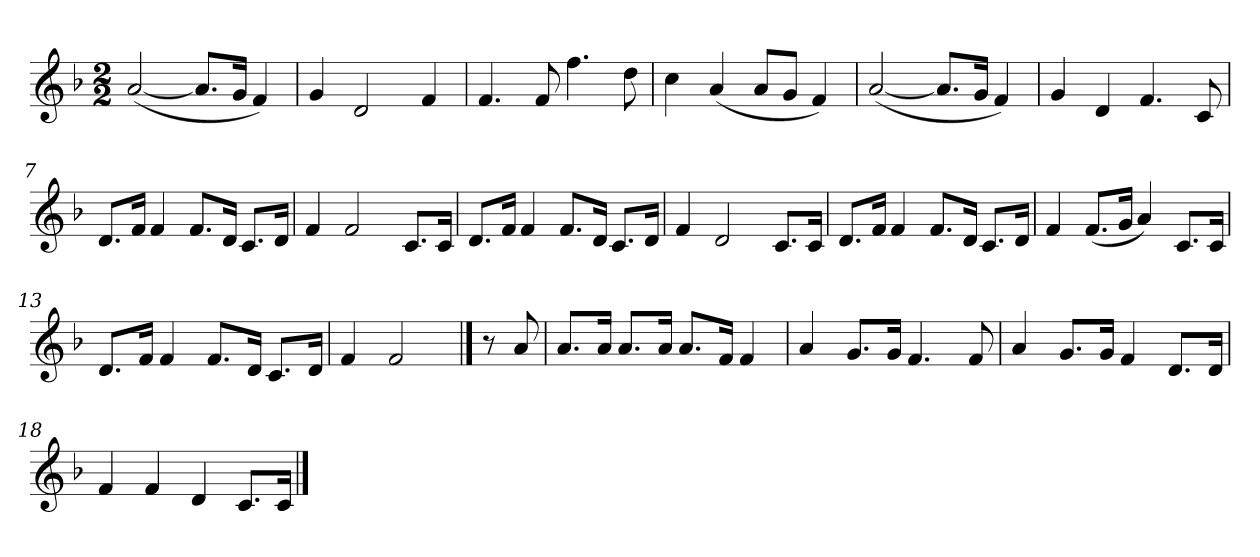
**kern
*part1
*staff1
*clefG2
*k[b-]
*M2/2
*MM112
=1
([2a/
8.a/L]
16g/Jk
4f/)
=2
4g/
2d/
4f/
=3
4.f/
8f/
4.ff\
8dd\
=4
4cc\
(4a/
8a/L
8g/J
4f/)
=5
([2a/
8.a/L]
16g/Jk
4f/)
=6
4g/
4d/
4.f/
8c/
=7
8.d/L
16f/Jk
4f/
8.f/L
16d/Jk
8.c/L
16d/Jk
=8
4f/
2f/
8.c/L
16c/Jk
=9
8.d/L
16f/Jk
4f/
8.f/L
16d/Jk
8.c/L
16d/Jk
=10
4f/
2d/
8.c/L
16c/Jk
=11
8.d/L
16f/Jk
4f/
8.f/L
16d/Jk
8.c/L
16d/Jk
=12
4f/
(8.f/L
16g/Jk
4a/)
8.c/L
16c/Jk
=13
8.d/L
16f/Jk
4f/
8.f/L
16d/Jk
8.c/L
16d/Jk
=14
4f/
2f/
==
8r
8a/
=15
8.a/L
16a/Jk
8.a/L
16a/Jk
8.a/L
16f/Jk
4f/
=16
4a/
8.g/L
16g/Jk
4.f/
8f/
=17
4a/
8.g/L
16g/Jk
4f/
8.d/L
16d/Jk
=18
4f/
4f/
4d/
8.c/L
16c/Jk
==
*-
